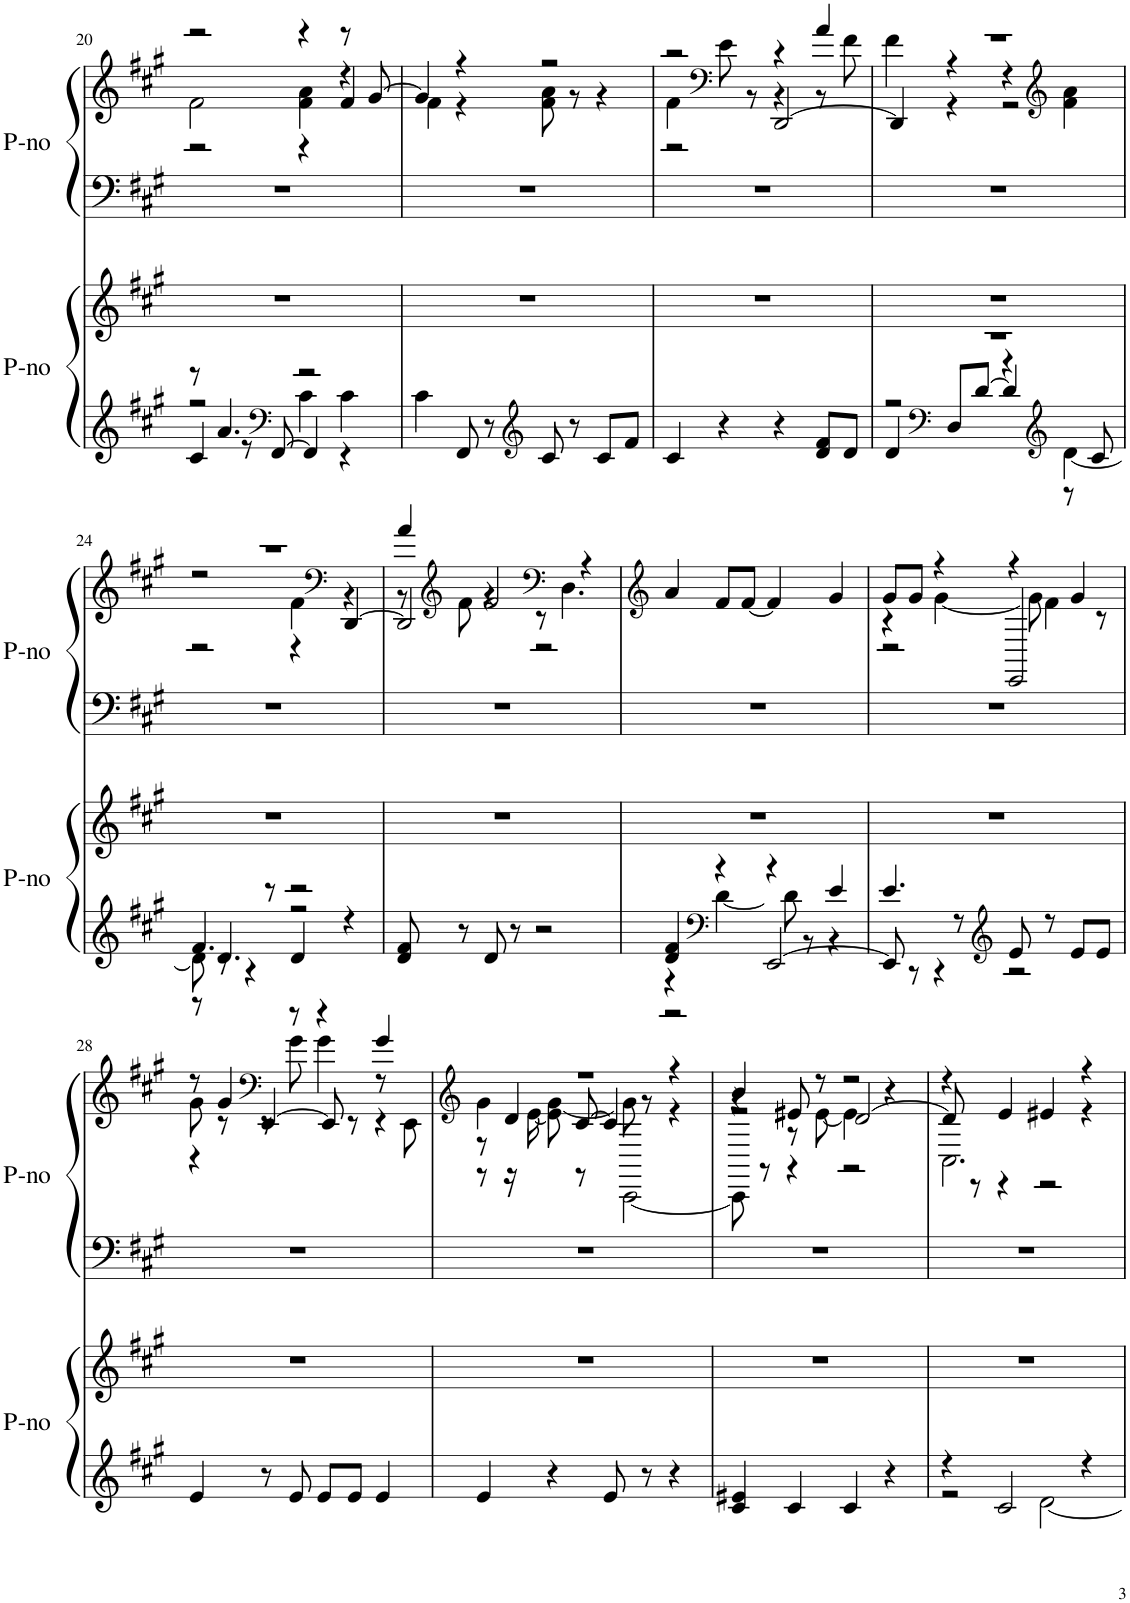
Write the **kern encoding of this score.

**kern	**kern	**kern	**kern
*part2	*part2	*part1	*part1
*staff4	*staff3	*staff2	*staff1
*I"Piano	*	*I"Piano	*
*I'P-no	*	*I'P-no	*
!!LO:PB:g=z
*clefG2	*clefG2	*clefF4	*clefG2
*k[f#c#g#]	*k[f#c#g#]	*k[f#c#g#]	*k[f#c#g#]
*M4/4	*M4/4	*M4/4	*M4/4
=20	=20	=20	=20
*^	*	*	*^
*	*^	*	*	*	*^
8r	2r	4c#/	1r	1r	2r	2f#\	2r
4.a/	.	.	.	.	.	.	.
.	.	8r	.	.	.	.	.
*clefF4	*	*	*	*	*	*	*
.	.	[8FF#/	.	.	.	.	.
2r	4c#\	4FF#/]	.	.	4r	4f#\ 4a\	4r
.	4c#\	4r	.	.	8r	4r	4f#/
.	.	.	.	.	[8g#/	.	.
*v	*v	*v	*	*	*	*v	*v
=21	=21	=21	=21	=21
4c#\	1r	1r	4g#/]	4f#\
8FF#/	.	.	4r	4r
8r	.	.	.	.
*clefG2	*	*	*	*
8c#/	.	.	2r	8f#\ 8a\
8r	.	.	.	8r
8c#/L	.	.	.	4r
8f#/J	.	.	.	.
=22	=22	=22	=22	=22
*	*	*	*	*^
4c#/	1r	1r	2r	4f#\	2r
*	*	*	*clefF4	*	*
4r	.	.	.	8e\	.
.	.	.	.	8r	.
4r	.	.	4r	4r	[2DD/
8d/ 8f#/L	.	.	4a/	8r	.
8d/J	.	.	.	8f#\	.
=23	=23	=23	=23	=23	=23
*^	*	*	*	*	*
*	*^	*	*	*	*	*
1r	2r	4d/	1r	1r	1r	4f#\	4DD/]
*clefF4	*	*	*	*	*	*	*
.	.	8D/L	.	.	.	4r	4r
.	.	[8d/J	.	.	.	.	.
.	4r	4d/]	.	.	.	4r	2r
*clefG2	*	*	*	*	*clefG2	*	*
.	[4d\	8r	.	.	.	4f#\ 4a\	.
.	.	8c#/	.	.	.	.	.
!!LO:LB:g=z	!!	!!
=24	=24	=24	=24	=24	=24	=24	=24
4.f#/	8d\]	8r	1r	1r	1r	2r	2r
.	8r	4.d/	.	.	.	.	.
.	4r	.	.	.	.	.	.
8r	.	.	.	.	.	.	.
2r	2r	4d/	.	.	.	4f#\	4r
*	*	*	*	*	*clefF4	*	*
.	.	4r	.	.	.	4r	[4DD/
*v	*v	*v	*	*	*	*	*
=25	=25	=25	=25	=25	=25
8d/ 8f#/	1r	1r	4a/	8r	2DD/]
*	*	*	*clefG2	*	*
8r	.	.	.	8f#\	.
8d/	.	.	2f#/	4r	.
8r	.	.	.	.	.
2r	.	.	.	8r	2r
*	*	*	*clefF4	*	*
.	.	.	.	4.D\	.
.	.	.	4r	.	.
*	*	*	*v	*v	*v
=26	=26	=26	=26
*	*	*	*clefG2
*^	*	*	*
*	*^	*	*	*
4d/ 4f#/	4r	2r	1r	1r	4a/
*clefF4	*	*	*	*	*
4r	[4d\	.	.	.	8f#/L
.	.	.	.	.	[8f#/J
4r	8d\]	[2EE/	.	.	4f#/]
.	8r	.	.	.	.
4e/	4r	.	.	.	4g#/
*	*v	*v	*	*	*
=27	=27	=27	=27	=27
*	*	*	*	*^
*	*	*	*	*	*^
4.e/	8EE/]	1r	1r	8g#/L	4r	2r
.	8r	.	.	8g#/J	.	.
.	4r	.	.	4r	[4g#\	.
8r	.	.	.	.	.	.
*clefG2	*	*	*	*	*	*
8e/	2r	.	.	4r	8g#\]	2EE/
8r	.	.	.	.	4f#\	.
8e/L	.	.	.	4g#/	.	.
8e/J	.	.	.	.	8r	.
*v	*v	*	*	*	*	*
!!LO:LB:g=z	!!	!!
=28	=28	=28	=28	=28	=28
4e/	1r	1r	8r	8g#\	4r
.	.	.	4g#/	8r	.
*	*	*	*clefF4	*	*
8r	.	.	.	8r	[4EE/
8e/	.	.	8r	8g#\	.
8e/L	.	.	4r	4g#\	8EE/]
8e/J	.	.	.	.	8r
4e/	.	.	4g#/	8r	4r
.	.	.	.	8EE\	.
*	*	*	*v	*v	*v
=29	=29	=29	=29
*	*	*	*clefG2
*	*	*	*^
*	*	*	*	*^
*	*	*	*	*	*^
4e/	1r	1r	1r	4g#\	8r	8r
.	.	.	.	.	4d/	16r
.	.	.	.	.	.	[16e\
4r	.	.	.	[4g#\	.	8e\]
.	.	.	.	.	[8c#/	8r
8e/	.	.	.	8g#\]	4c#/]	[2CC#\
8r	.	.	.	8r	.	.
4r	.	.	.	4r	4r	.
=30	=30	=30	=30	=30	=30	=30
4c#/ 4e#X/	1r	1r	4b/	4r	2r	8CC#\]
.	.	.	.	.	.	8r
4c#/	.	.	8e#X/	8r	.	4r
.	.	.	8r	[8e#\	.	.
4c#/	.	.	2r	4e#\]	[2d/	2r
4r	.	.	.	4r	.	.
*	*	*	*	*	*v	*v
=31	=31	=31	=31	=31	=31
*^	*	*	*	*	*
4r	2r	1r	1r	4r	2.C#\	8d/]
.	.	.	.	.	.	8r
2c#/	.	.	.	4e/	.	4r
.	[2d\	.	.	4e#X/	.	2r
4r	.	.	.	4r	4r	.
*v	*v	*	*	*v	*v	*v
=	=	=	=
*-	*-	*-	*-
